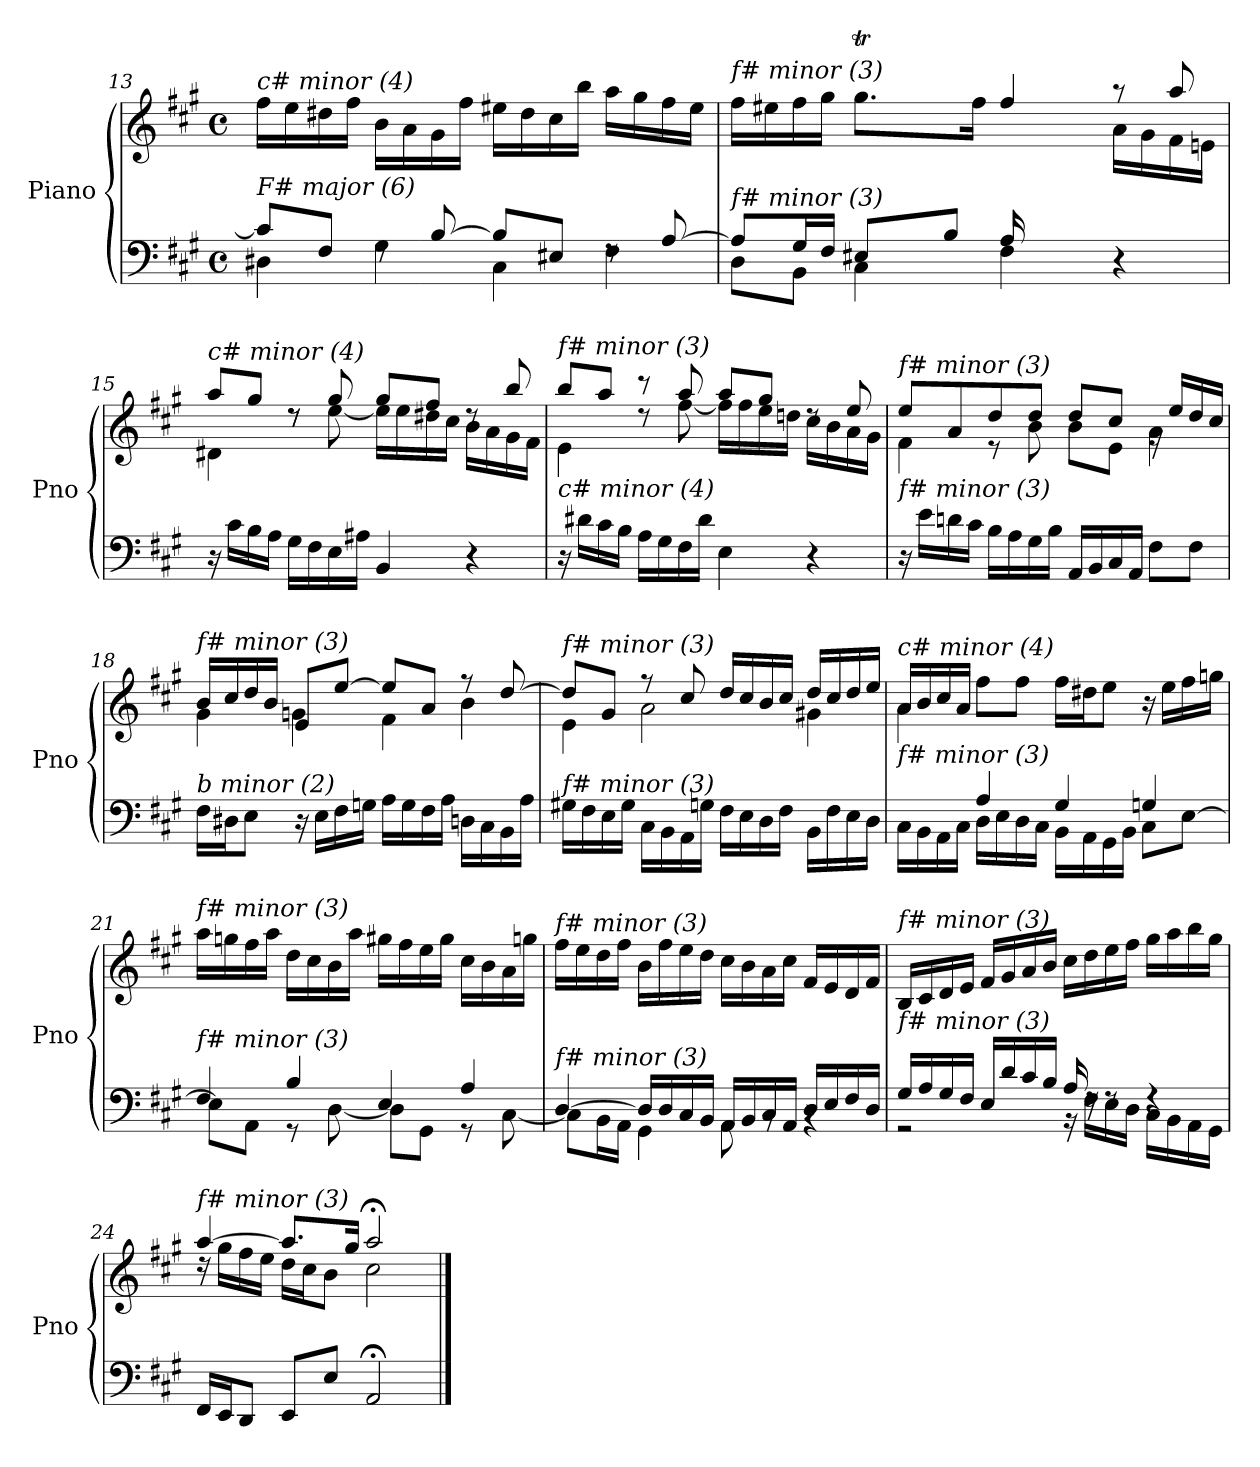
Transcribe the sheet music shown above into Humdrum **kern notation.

**kern	**kern
*part1	*part1
*staff2	*staff1
*I"Piano	*
*I'Pno	*
!!LO:LB:g=z
*clefF4	*clefG2
*k[f#c#g#]	*k[f#c#g#]
*M4/4	*M4/4
*met(c)	*met(c)
=13	=13
*^	*
!	!	!LO:TX:i:t=c# minor (4)
!LO:TX:i:t=F# major (6)	!	!
8c#/L]	4D#X\	16ff#\LL
.	.	16ee\
8F#/J	.	16dd#X\
.	.	16ff#\JJ
8rF	4G#\	16b\LL
.	.	16a\
[8B/	.	16g#\
.	.	16ff#\JJ
8B/L]	4C#\	16ee#X\LL
.	.	16dd#\
8E#X/J	.	16cc#\
.	.	16bb\JJ
8rF	4F#\	16aa\LL
.	.	16gg#\
[8A/	.	16ff#\
.	.	16ee#\JJ
=14	=14	=14
*^	*	*^
*	*	*^	*	*^
*	*	*	*	*	*	*^
!	!	!	!	!LO:TX:i:t=f# minor (3)	!	!	!
!LO:TX:i:t=f# minor (3)	!	!	!	!	!	!	!
2ryy	4ryy	8A/L]	8D\L	16ff#\LL	2ryy	4ryy	2ryy
.	.	.	.	16ee#X\	.	.	.
.	.	16G#/L	8BB\J	16ff#\	.	.	.
.	.	16F#/JJ	.	16gg#\JJ	.	.	.
.	8.ryy	8E#X/L	4C#\	8.gg#t\L	.	32aaLLLyy	.
.	.	.	.	.	.	32gg#yy	.
.	.	.	.	.	.	32aaJyy	.
.	.	.	.	.	.	16.gg#JJyy	.
.	.	8B/J	.	.	.	.	.
.	2ryy	.	.	16ff#\Jk	.	2ryy	.
16A/LL	.	4F#\	2ryy	4ff#/	16ryy	.	2ryy
4..ryy	.	.	.	.	16dd\	.	.
.	.	.	.	.	16cc#\	.	.
.	.	.	.	.	16b\JJ	.	.
.	.	4r	.	8r	16a\LL	.	.
.	.	.	.	.	16g#\	.	.
.	.	.	.	8aa/	16f#\	.	.
.	16ryy	.	.	.	16en\JJ	16ryy	.
*	*v	*v	*v	*	*	*	*
*	*	*	*	*v	*v
!!LO:LB:g=z
=15	=15	=15	=15	=15
!	!	!LO:TX:i:t=c# minor (4)	!	!
!LO:TX:i:t=f# minor (3)	!	!	!	!
*v	*v	*	*	*
*	*	*v	*v
16r	8aa/L	4d#X\
16c#\LL	.	.
16B\	8gg#/J	.
16A\JJ	.	.
16G#\LL	8rdd	8rdd
16F#\	.	.
16E\	8gg#/	[8ee\
16A#X\JJ	.	.
4BB/	8gg#/L	16ee\LL]
.	.	16ee\
.	8ff#/J	16dd#X\
.	.	16cc#\JJ
4r	8rdd	16b\LL
.	.	16a\
.	8bb/	16g#\
.	.	16f#\JJ
=16	=16	=16
!	!LO:TX:i:t=f# minor (3)	!
!LO:TX:i:t=c# minor (4)	!	!
16r	8bb/L	4e\
16d#X\LL	.	.
16c#\	8aa/J	.
16B\JJ	.	.
16A\LL	8r	8rdd
16G#\	.	.
16F#\	8aa/	[8ff#\
16d#\JJ	.	.
4E\	8aa/L	16ff#\LL]
.	.	16ff#\
.	8gg#/J	16ee\
.	.	16ddn\JJ
4r	8rdd	16cc#\LL
.	.	16b\
.	8ee/	16a\
.	.	16g#\JJ
!!LO:LB:g=z	!!
=17	=17	=17
!	!LO:TX:i:t=f# minor (3)	!
!LO:TX:i:t=f# minor (3)	!	!
16r	8ee/L	4f#\
16e\LL	.	.
16dn\	8a/	.
16c#\JJ	.	.
16B\LL	8dd/	8r
16A\	.	.
16G#\	8dd/J	8b\
16B\JJ	.	.
16AA/LL	8dd/L	8b\L
16BB/	.	.
16C#/	8cc#/J	8e\J
16AA/JJ	.	.
8F#\L	16rg	4a\
.	16ee/LL	.
8F#\J	16dd/	.
.	16cc#/JJ	.
=18	=18	=18
!	!LO:TX:i:t=f# minor (3)	!
!LO:TX:i:t=b minor (2)	!	!
16F#\LL	16b/LL	4g#\
16D#X\J	16cc#/	.
8E\J	16dd/	.
.	16b/JJ	.
16r	8e/L	4gn\
16E\LL	.	.
16F#\	[8ee/J	.
16Gn\JJ	.	.
16A\LL	8ee/L]	4f#\
16G\	.	.
16F#\	8a/J	.
16A\JJ	.	.
16Dn\LL	8r	4b\
16C#\	.	.
16BB\	[8dd/	.
16A\JJ	.	.
!!LO:LB:g=z	!!
=19	=19	=19
!	!LO:TX:i:t=f# minor (3)	!
!LO:TX:i:t=f# minor (3)	!	!
16G#X\LL	8dd/L]	4e\
16F#\	.	.
16E\	8g#/J	.
16G#\JJ	.	.
16C#\LL	8r	2a\
16BB\	.	.
16AA\	8cc#/	.
16Gn\JJ	.	.
16F#\LL	16dd/LL	.
16E\	16cc#/	.
16D\	16b/	.
16F#\JJ	16cc#/JJ	.
16BB\LL	16dd/LL	4g#X\
16F#\	16cc#/	.
16E\	16dd/	.
16D\JJ	16ee/JJ	.
!!LO:PB:g=z
=20	=20	=20
*^	*	*^
*	*^	*	*	*
!	!	!	!LO:TX:i:t=c# minor (4)	!	!
!LO:TX:i:t=f# minor (3)	!	!	!	!	!
4ryy	16C#\LL	4ryy	16a/LL	4a\	4ryy
.	16BB\	.	16b/	.	.
.	16AA\	.	16cc#/	.	.
.	16C#\JJ	.	16a/JJ	.	.
2.ryy	4A/	16D\LL	8ff#\L	2.ryy	2.ryy
.	.	16E\	.	.	.
.	.	16D\	8ff#\J	.	.
.	.	16C#\JJ	.	.	.
.	4G#/	16BB\LL	16ff#\LL	.	.
.	.	16AA\	16dd#X\J	.	.
.	.	16GG#\	8ee\J	.	.
.	.	16BB\JJ	.	.	.
.	4Gn/	8C#\L	16r	.	.
.	.	.	16ee\LL	.	.
.	.	[8E\J	16ff#\	.	.
.	.	.	16ggn\JJ	.	.
*	*v	*v	*	*	*
*	*	*v	*v	*v
=21	=21	=21
!	!	!LO:TX:i:t=f# minor (3)
!LO:TX:i:t=f# minor (3)	!	!
4F#/	8E\L]	16aa\LL
.	.	16ggn\
.	8AA\J	16ff#\
.	.	16aa\JJ
4B/	8r	16dd\LL
.	.	16cc#\
.	[8D\	16b\
.	.	16aa\JJ
4E/	8D\L]	16gg#X\LL
.	.	16ff#\
.	8GG#\J	16ee\
.	.	16gg#\JJ
4A/	8r	16cc#\LL
.	.	16b\
.	[8C#\	16a\
.	.	16ggn\JJ
!!LO:PB:g=z
=22	=22	=22
!	!	!LO:TX:i:t=f# minor (3)
!LO:TX:i:t=f# minor (3)	!	!
[4D/	8C#\L]	16ff#\LL
.	.	16ee\
.	16BB\L	16dd\
.	16AA\JJ	16ff#\JJ
16D/LL]	4GG#\	16b\LL
16D/	.	16ff#\
16C#/	.	16ee\
16BB/JJ	.	16dd\JJ
16AA/LL	8AA\	16cc#\LL
16BB/	.	16b\
16C#/	8rBB	16a\
16AA/JJ	.	16cc#\JJ
16D/LL	4rBB	16f#/LL
16E/	.	16e/
16F#/	.	16d/
16D/JJ	.	16f#/JJ
=23	=23	=23
!	!	!LO:TX:i:t=f# minor (3)
!LO:TX:i:t=f# minor (3)	!	!
16G#/LL	2r	16B/LL
16A/	.	16c#/
16G#/	.	16d/
16F#/JJ	.	16e/JJ
16E/LL	.	16f#/LL
16d/	.	16g#/
16c#/	.	16a/
16B/JJ	.	16b/JJ
16A/	16r	16cc#\LL
16rF	16F#\LL	16dd\
8rF	16E\	16ee\
.	16D\JJ	16ff#\JJ
4rF	16C#\LL	16gg#\LL
.	16BB\	16aa\
.	16AA\	16bb\
.	16GG#\JJ	16gg#\JJ
!!LO:LB:g=z
=24	=24	=24
*	*	*^
!	!	!LO:TX:i:t=f# minor (3)	!
!LO:TX:i:t=f# minor (3)	!	!	!
*v	*v	*	*
16FF#/LL	[4aa/	16rdd
16EE/J	.	16gg#\LL
8DD/J	.	16ff#\
.	.	16ee\JJ
8EE/L	8.aa/L]	16dd\LL
.	.	16cc#\J
8E/J	.	8b\J
.	16gg#/Jk	.
2AA;/	2aa;</	2cc#\
*	*v	*v
==	==
*-	*-
